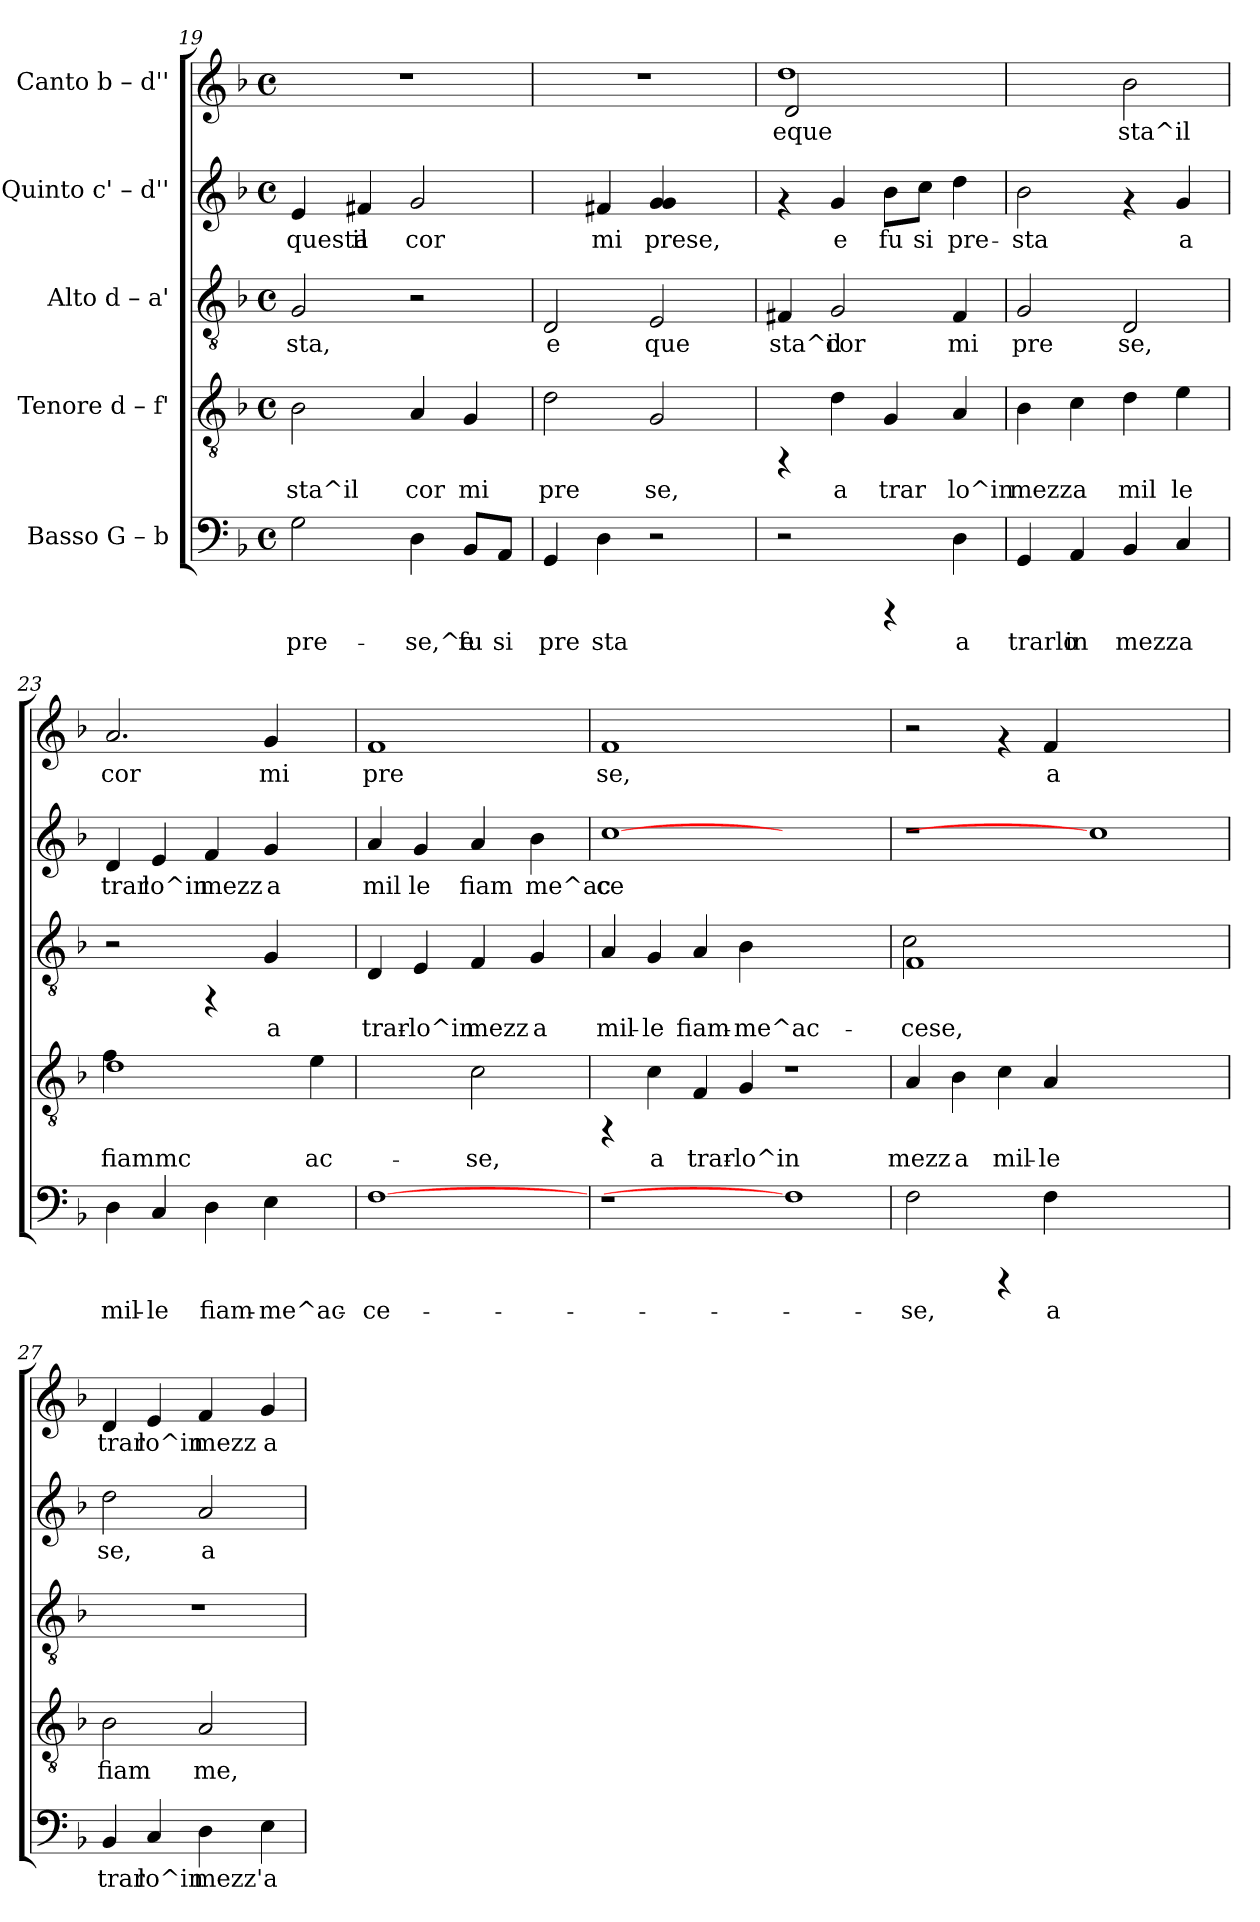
**kern	**text	**kern	**text	**kern	**text	**kern	**text	**kern	**text
*part5	*part5	*part4	*part4	*part3	*part3	*part2	*part2	*part1	*part1
*staff5	*staff5	*staff4	*staff4	*staff3	*staff3	*staff2	*staff2	*staff1	*staff1
*I"Basso  G – b	*	*I"Tenore  d – f'	*	*I"Alto  d – a'	*	*I"Quinto  c' – d''	*	*I"Canto  b – d''	*
*clefF4	*	*clefGv2	*	*clefGv2	*	*clefG2	*	*clefG2	*
*k[b-]	*	*k[b-]	*	*k[b-]	*	*k[b-]	*	*k[b-]	*
*F:	*	*F:	*	*F:	*	*F:	*	*F:	*
*M4/4	*	*M4/4	*	*M4/4	*	*M4/4	*	*M4/4	*
*met(c)	*	*met(c)	*	*met(c)	*	*met(c)	*	*met(c)	*
=19	=19	=19	=19	=19	=19	=19	=19	=19	=19
!	!LO:LY:b:cj	!	!LO:LY:b:rj	!	!LO:LY:b:rj	!	!LO:LY:b:rj	!	!
2G\	pre-	2B-\	sta^il	2G/	sta,	4e/	questa	1r	.
!	!	!	!	!	!	!	!LO:LY:b:rj	!	!
.	.	.	.	.	.	4f#X/	il	.	.
!	!LO:LY:b:cj	!	!LO:LY:b:rj	!	!	!	!LO:LY:b:rj	!	!
4D\	-se,^e	4A/	cor	2r	.	2g/	cor	.	.
!	!LO:LY:b:cj	!	!LO:LY:b:rj	!	!	!	!	!	!
8BB-/L	fu	4G/	mi	.	.	.	.	.	.
!	!LO:LY:b:cj	!	!	!	!	!	!	!	!
8AA/J	si	.	.	.	.	.	.	.	.
=20	=20	=20	=20	=20	=20	=20	=20	=20	=20
!	!LO:LY:b:cj	!	!LO:LY:b:rj	!	!LO:LY:b:rj	!	!	!	!
4GG/	pre	2d\	pre	2D/	e	4ryy	.	1r	.
!	!LO:LY:b:cj	!	!	!	!	!	!LO:LY:b:rj	!	!
4D\	sta	.	.	.	.	4f#X/	mi	.	.
!	!	!	!LO:LY:b:rj	!	!LO:LY:b:rj	!	!LO:LY:b:rj	!	!
2r	.	2G/	se,	2E/	que	4g/ 4g/	prese,	.	.
.	.	.	.	.	.	4ryy	.	.	.
=21	=21	=21	=21	=21	=21	=21	=21	=21	=21
!	!	!	!	!	!LO:LY:b:rj	!	!	!	!LO:LY:b:cj
*	*	*	*	*	*	*	*	*^	*
2r	.	4rFF	.	4F#X/	sta^il	4rf	.	1dd	2d/	eque
!	!	!	!LO:LY:b:rj	!	!LO:LY:b:rj	!	!LO:LY:b:rj	!	!	!
.	.	4d\	a	2G/	cor	4g/	e	.	.	.
!	!	!	!LO:LY:b:rj	!	!	!	!LO:LY:b:rj	!	!	!
4rCCC	.	4G/	trar	.	.	8b-\L	fu	.	2ryy	.
!	!	!	!	!	!	!	!LO:LY:b:rj	!	!	!
.	.	.	.	.	.	8cc\J	si	.	.	.
!	!LO:LY:b:cj	!	!LO:LY:b:rj	!	!LO:LY:b:rj	!	!LO:LY:b:rj	!	!	!
4D\	a	4A/	lo^in	4F#/	mi	4dd\	pre-	.	.	.
*	*	*	*	*	*	*	*	*v	*v	*
=22	=22	=22	=22	=22	=22	=22	=22	=22	=22
!	!LO:LY:b:cj	!	!LO:LY:b:rj	!	!LO:LY:b:rj	!	!LO:LY:b:rj	!	!
4GG/	trarlo	4B-\	mezz	2G/	pre	2b-\	-sta	2ryy	.
!	!LO:LY:b:cj	!	!LO:LY:b:rj	!	!	!	!	!	!
4AA/	in	4c\	a	.	.	.	.	.	.
!	!LO:LY:b:cj	!	!LO:LY:b:rj	!	!LO:LY:b:rj	!	!	!	!LO:LY:b:cj
4BB-/	mezz	4d\	mil	2D/	se,	4rf	.	2b-\	sta^il
!	!LO:LY:b:cj	!	!LO:LY:b:rj	!	!	!	!LO:LY:b:rj	!	!
4C/	a	4e\	le	.	.	4g/	a	.	.
!!LO:PB:g=z
=23	=23	=23	=23	=23	=23	=23	=23	=23	=23
!	!LO:LY:b:cj	!	!LO:LY:b:rj	!	!	!	!LO:LY:b:rj	!	!LO:LY:b:cj
*	*	*^	*	*	*	*	*	*	*
4D\	mil-	1d	4f\	fiammc	2r	.	4d/	trar	2.a/	cor
!	!LO:LY:b:cj	!	!	!	!	!	!	!LO:LY:b:rj	!	!
4C/	-le	.	1ryy	.	.	.	4e/	lo^in	.	.
!	!LO:LY:b:cj	!	!	!	!	!	!	!LO:LY:b:rj	!	!
4D\	fiam-	.	.	.	4rFF	.	4f/	mezz	.	.
!	!LO:LY:b:cj	!	!	!	!	!LO:LY:b:rj	!	!LO:LY:b:rj	!	!LO:LY:b:cj
4E\	-me^ac-	.	.	.	4G/	a	4g/	a	4g/	mi
!	!	!	!	!LO:LY:b:rj	!	!	!	!	!	!
4ryy	.	4e\	.	ac-	4ryy	.	4ryy	.	4ryy	.
*	*	*v	*v	*	*	*	*	*	*	*
=24	=24	=24	=24	=24	=24	=24	=24	=24	=24
!	!LO:LY:b:cj	!	!	!	!LO:LY:b:rj	!	!LO:LY:b:rj	!	!LO:LY:b:cj
[1F	-ce-	2ryy	.	4D/	trar-	4a/	mil	1f	pre
!	!	!	!	!	!LO:LY:b:rj	!	!LO:LY:b:rj	!	!
.	.	.	.	4E/	-lo^in	4g/	le	.	.
!	!	!	!LO:LY:b:rj	!	!LO:LY:b:rj	!	!LO:LY:b:rj	!	!
.	.	2c\	-se,	4F/	mezz	4a/	fiam	.	.
!	!	!	!	!	!LO:LY:b:rj	!	!LO:LY:b:rj	!	!
.	.	.	.	4G/	a	4b-\	me^ac	.	.
=25	=25	=25	=25	=25	=25	=25	=25	=25	=25
!	!	!	!	!	!LO:LY:b:rj	!	!LO:LY:b:rj	!	!LO:LY:b:cj
1r	.	4rFF	.	4A/	mil-	[1cc	ce	1f	se,
!	!	!	!LO:LY:b:rj	!	!LO:LY:b:rj	!	!	!	!
.	.	4c\	a	4G/	-le	.	.	.	.
!	!	!	!LO:LY:b:rj	!	!LO:LY:b:rj	!	!	!	!
.	.	4F/	trar-	4A/	fiam-	.	.	.	.
!	!	!	!LO:LY:b:rj	!	!LO:LY:b:rj	!	!	!	!
.	.	4G/	-lo^in	4B-\	-me^ac-	.	.	.	.
1F]	.	1r	.	1ryy	.	1ryy	.	1ryy	.
=26	=26	=26	=26	=26	=26	=26	=26	=26	=26
!	!LO:LY:b:cj	!	!LO:LY:b:rj	!	!LO:LY:b:rj	!	!	!	!
*	*	*	*	*^	*	*	*	*	*
2F\	-se,	4A/	mezz	1F	2c\	-cese,-	1r	.	2r	.
!	!	!	!LO:LY:b:rj	!	!	!	!	!	!	!
.	.	4B-\	a	.	.	.	.	.	.	.
!	!	!	!LO:LY:b:rj	!	!	!	!	!	!	!
4rCCC	.	4c\	mil-	.	1ryy	.	.	.	4rf	.
!	!LO:LY:b:cj	!	!LO:LY:b:rj	!	!	!	!	!	!	!LO:LY:b:cj
4F\	a	4A/	-le	.	.	.	.	.	4f/	a
1ryy	.	1ryy	.	1ryy	.	.	1cc]	.	1ryy	.
.	.	.	.	.	2ryy	.	.	.	.	.
!!LO:PB:g=z
=27	=27	=27	=27	=27	=27	=27	=27	=27	=27	=27
!	!LO:LY:b:cj	!	!LO:LY:b:rj	!	!	!	!	!LO:LY:b:rj	!	!LO:LY:b:cj
*	*	*	*	*v	*v	*	*	*	*	*
4BB-/	trar	2B-\	fiam	1r	.	2dd\	se,	4d/	trar
!	!LO:LY:b:cj	!	!	!	!	!	!	!	!LO:LY:b:cj
4C/	lo^in	.	.	.	.	.	.	4e/	lo^in
!	!LO:LY:b:cj	!	!LO:LY:b:rj	!	!	!	!LO:LY:b:rj	!	!LO:LY:b:cj
4D\	mezz'	2A/	me,	.	.	2a/	a	4f/	mezz
!	!LO:LY:b:cj	!	!	!	!	!	!	!	!LO:LY:b:cj
4E\	a	.	.	.	.	.	.	4g/	a
=	=	=	=	=	=	=	=	=	=
*-	*-	*-	*-	*-	*-	*-	*-	*-	*-
